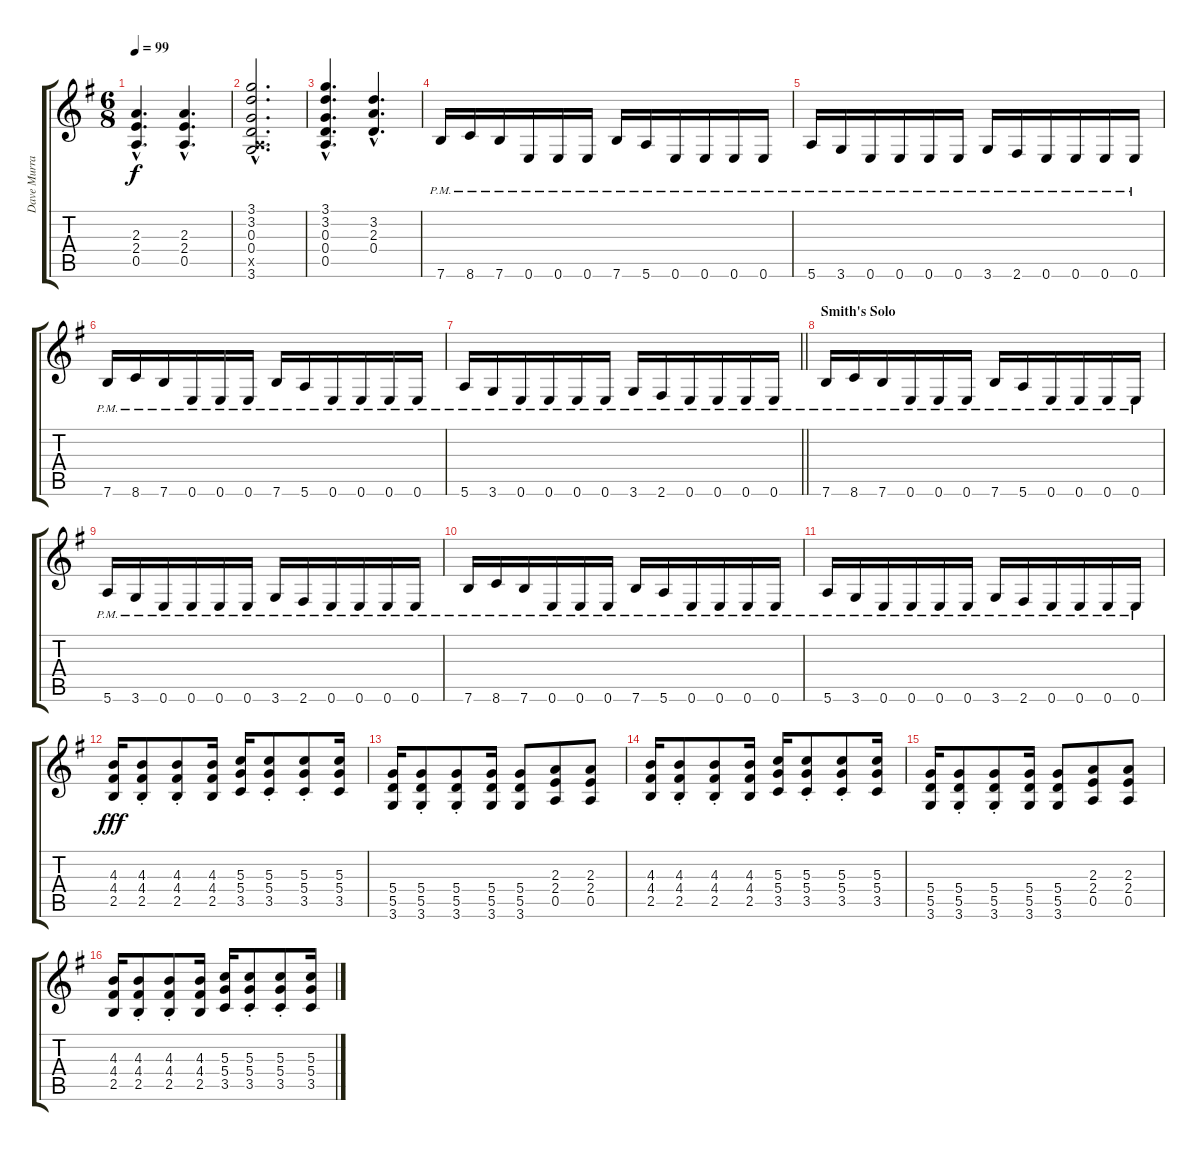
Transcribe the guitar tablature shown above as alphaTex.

\track ("Dave Murray" "Dave Murra") {instrument electricguitarclean}
\staff {score tabs}
\tuning (E4 B3 G3 D3 A2 E2) {hide}
\ts (6 8)
\tempo 99
\clef g2
\ks eminor
(2.3{hac} 2.4{hac} 0.5{hac}).4{d dy f} (2.3{hac} 2.4{hac} 0.5{hac}).4{d} |
(3.1{hac} 3.2{hac} 0.3{hac} 0.4{hac} 0.5{hac x} 3.6{hac}).2{d} |
(3.1{hac} 3.2{hac} 0.3{hac} 0.4{hac} 0.5{hac}).4{d} (3.2{hac} 2.3{hac} 0.4{hac}).4{d} |
7.6{pm}.16 8.6{pm}.16 7.6{pm}.16 0.6{pm}.16 0.6{pm}.16 0.6{pm}.16 7.6{pm}.16 5.6{pm}.16 0.6{pm}.16 0.6{pm}.16 0.6{pm}.16 0.6{pm}.16 |
5.6{pm}.16 3.6{pm}.16 0.6{pm}.16 0.6{pm}.16 0.6{pm}.16 0.6{pm}.16 3.6{pm}.16 2.6{pm}.16 0.6{pm}.16 0.6{pm}.16 0.6{pm}.16 0.6{pm}.16 |
7.6{pm}.16 8.6{pm}.16 7.6{pm}.16 0.6{pm}.16 0.6{pm}.16 0.6{pm}.16 7.6{pm}.16 5.6{pm}.16 0.6{pm}.16 0.6{pm}.16 0.6{pm}.16 0.6{pm}.16 |
\barLineRight lightlight
5.6{pm}.16 3.6{pm}.16 0.6{pm}.16 0.6{pm}.16 0.6{pm}.16 0.6{pm}.16 3.6{pm}.16 2.6{pm}.16 0.6{pm}.16 0.6{pm}.16 0.6{pm}.16 0.6{pm}.16 |
\section ("" "Smith's Solo")
7.6{pm}.16 8.6{pm}.16 7.6{pm}.16 0.6{pm}.16 0.6{pm}.16 0.6{pm}.16 7.6{pm}.16 5.6{pm}.16 0.6{pm}.16 0.6{pm}.16 0.6{pm}.16 0.6{pm}.16 |
5.6{pm}.16 3.6{pm}.16 0.6{pm}.16 0.6{pm}.16 0.6{pm}.16 0.6{pm}.16 3.6{pm}.16 2.6{pm}.16 0.6{pm}.16 0.6{pm}.16 0.6{pm}.16 0.6{pm}.16 |
7.6{pm}.16 8.6{pm}.16 7.6{pm}.16 0.6{pm}.16 0.6{pm}.16 0.6{pm}.16 7.6{pm}.16 5.6{pm}.16 0.6{pm}.16 0.6{pm}.16 0.6{pm}.16 0.6{pm}.16 |
5.6{pm}.16 3.6{pm}.16 0.6{pm}.16 0.6{pm}.16 0.6{pm}.16 0.6{pm}.16 3.6{pm}.16 2.6{pm}.16 0.6{pm}.16 0.6{pm}.16 0.6{pm}.16 0.6{pm}.16 |
(4.3 4.4 2.5).16{dy fff} (4.3{st} 4.4{st} 2.5{st}).8 (4.3{st} 4.4{st} 2.5{st}).8 (4.3 4.4 2.5).16 (5.3 5.4 3.5).16 (5.3{st} 5.4{st} 3.5{st}).8 (5.3{st} 5.4{st} 3.5{st}).8 (5.3 5.4 3.5).16 |
(5.4 5.5 3.6).16 (5.4{st} 5.5{st} 3.6{st}).8 (5.4{st} 5.5{st} 3.6{st}).8 (5.4 5.5 3.6).16 (5.4 5.5 3.6).8 (2.3 2.4 0.5).8 (2.3 2.4 0.5).8 |
(4.3 4.4 2.5).16 (4.3{st} 4.4{st} 2.5{st}).8 (4.3{st} 4.4{st} 2.5{st}).8 (4.3 4.4 2.5).16 (5.3 5.4 3.5).16 (5.3{st} 5.4{st} 3.5{st}).8 (5.3{st} 5.4{st} 3.5{st}).8 (5.3 5.4 3.5).16 |
(5.4 5.5 3.6).16 (5.4{st} 5.5{st} 3.6{st}).8 (5.4{st} 5.5{st} 3.6{st}).8 (5.4 5.5 3.6).16 (5.4 5.5 3.6).8 (2.3 2.4 0.5).8 (2.3 2.4 0.5).8 |
(4.3 4.4 2.5).16 (4.3{st} 4.4{st} 2.5{st}).8 (4.3{st} 4.4{st} 2.5{st}).8 (4.3 4.4 2.5).16 (5.3 5.4 3.5).16 (5.3{st} 5.4{st} 3.5{st}).8 (5.3{st} 5.4{st} 3.5{st}).8 (5.3 5.4 3.5).16
